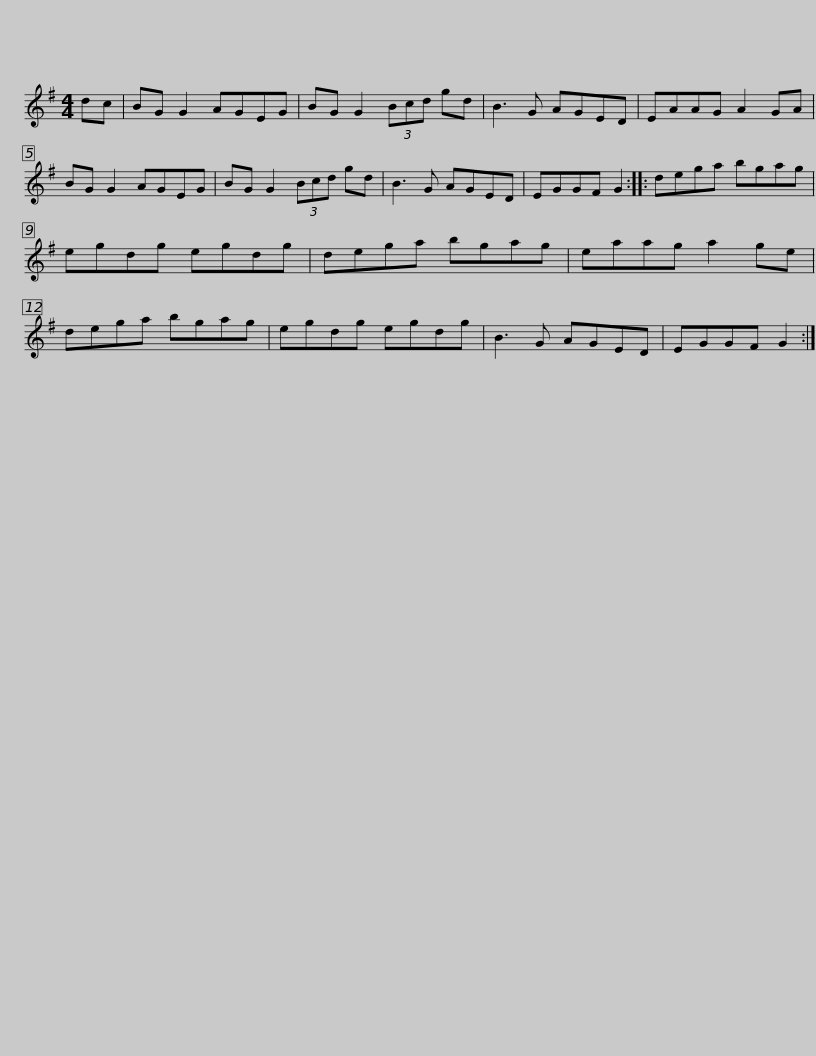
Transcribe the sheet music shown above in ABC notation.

X:1
L:1/8
M:4/4
I:linebreak $
K:G
V:1 treble
V:1
 dc | BG G2 AGEG | BG G2 (3Bcd gd | B3 G AGED | EAAG A2 GA | %5
 BG G2 AGEG |$ BG G2 (3Bcd gd | B3 G AGED | EGGF G2 :: dega bgag | %10
 egdg egdg |$ dega bgag | eaag a2 ge | dega bgag | egdg egdg | %15
 B3 G AGED |$ EGGF G2 :| %17
